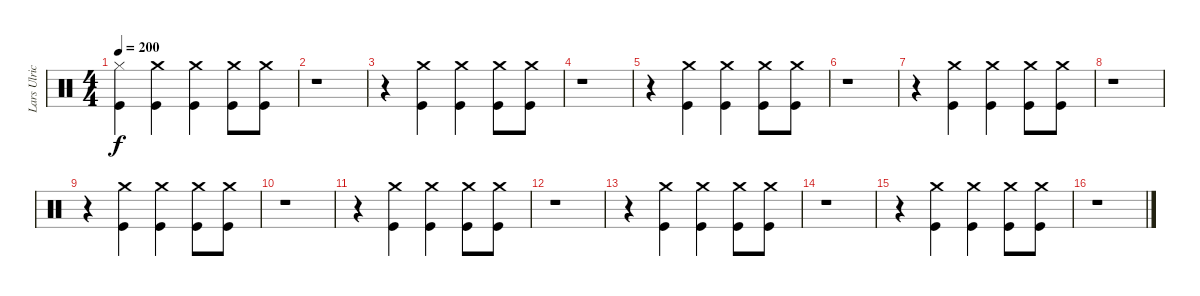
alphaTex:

\track ("Lars Ulrich (Drums)" "Lars Ulric") {instrument percussion}
\staff {score}
\articulation defaults
\ts (4 4)
\tempo 200
\clef neutral
\ks c
("Kick (hit)" "Hi-Hat (closed)").4{dy f} ("Crash medium (hit)" "Kick (hit)").4 ("Crash medium (hit)" "Kick (hit)").4 ("Kick (hit)" "Crash medium (hit)").8 ("Kick (hit)" "Crash medium (hit)").8 |
r.1 |
r.4 ("Kick (hit)" "Crash medium (hit)").4 ("Kick (hit)" "Crash medium (hit)").4 ("Kick (hit)" "Crash medium (hit)").8 ("Kick (hit)" "Crash medium (hit)").8 |
r.1 |
r.4 ("Crash medium (hit)" "Kick (hit)").4 ("Crash medium (hit)" "Kick (hit)").4 ("Kick (hit)" "Crash medium (hit)").8 ("Kick (hit)" "Crash medium (hit)").8 |
r.1 |
r.4 ("Kick (hit)" "Crash medium (hit)").4 ("Kick (hit)" "Crash medium (hit)").4 ("Kick (hit)" "Crash medium (hit)").8 ("Kick (hit)" "Crash medium (hit)").8 |
r.1 |
r.4 ("Crash medium (hit)" "Kick (hit)").4 ("Crash medium (hit)" "Kick (hit)").4 ("Kick (hit)" "Crash medium (hit)").8 ("Kick (hit)" "Crash medium (hit)").8 |
r.1 |
r.4 ("Kick (hit)" "Crash medium (hit)").4 ("Kick (hit)" "Crash medium (hit)").4 ("Kick (hit)" "Crash medium (hit)").8 ("Kick (hit)" "Crash medium (hit)").8 |
r.1 |
r.4 ("Crash medium (hit)" "Kick (hit)").4 ("Crash medium (hit)" "Kick (hit)").4 ("Kick (hit)" "Crash medium (hit)").8 ("Kick (hit)" "Crash medium (hit)").8 |
r.1 |
r.4 ("Kick (hit)" "Crash medium (hit)").4 ("Kick (hit)" "Crash medium (hit)").4 ("Kick (hit)" "Crash medium (hit)").8 ("Kick (hit)" "Crash medium (hit)").8 |
r.1
